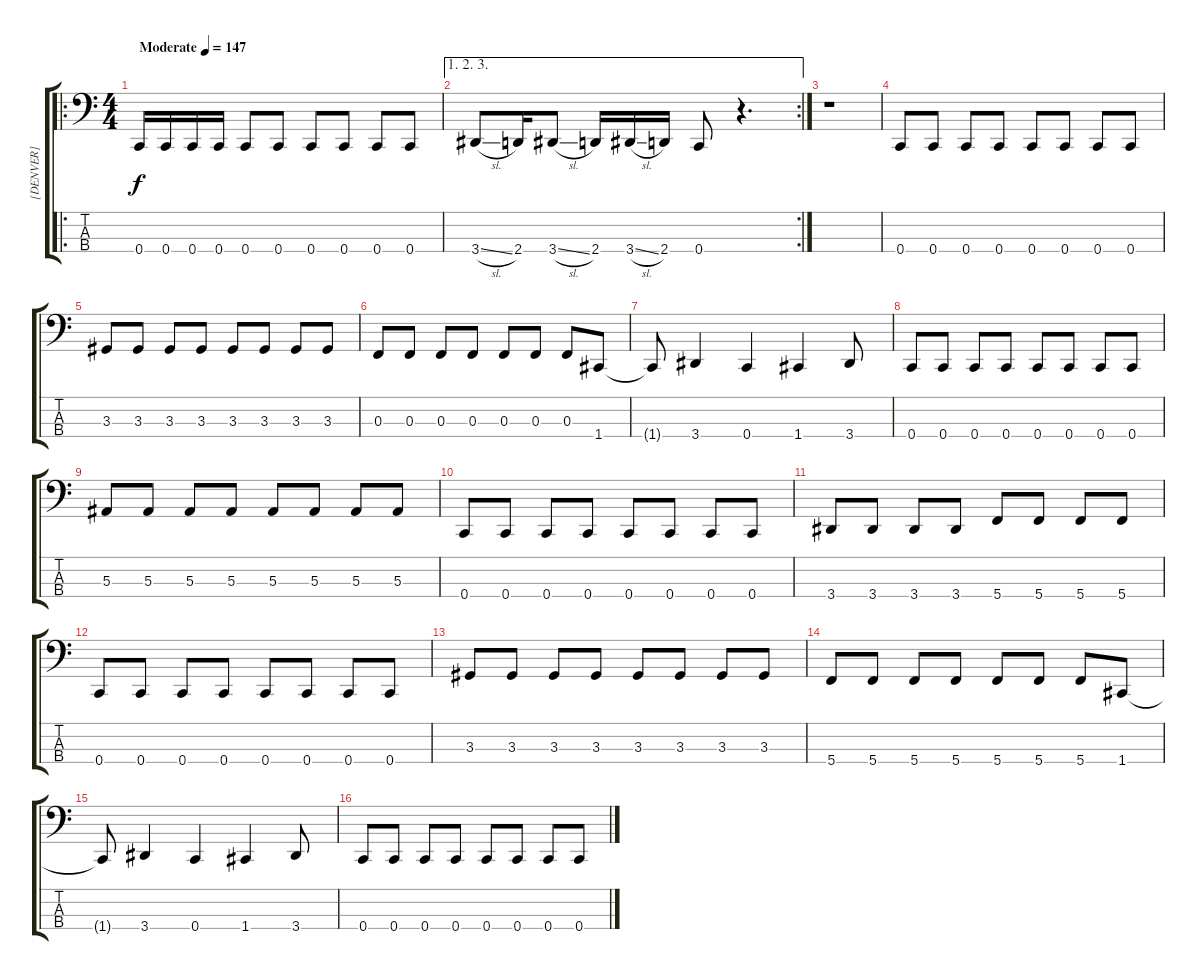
\track ("[DENVER]" "[DENVER]") {instrument electricbassfinger}
\staff {score tabs}
\tuning (Eb2 Bb1 F1 C1) {hide}
\ro
\ts (4 4)
\tempo (147 "Moderate")
\clef f4
\ks c
0.4.16{dy f instrument electricbassfinger} 0.4.16 0.4.16 0.4.16 0.4.8 0.4.8 0.4.8 0.4.8 0.4.8 0.4.8 |
\ae (1 2 3)
\rc 2
3.4{sl}.8 2.4.16 3.4{sl}.8 2.4.16 3.4{sl}.16 2.4.16 0.4.8 r.4{d} |
r.1 |
0.4.8 0.4.8 0.4.8 0.4.8 0.4.8 0.4.8 0.4.8 0.4.8 |
3.3.8 3.3.8 3.3.8 3.3.8 3.3.8 3.3.8 3.3.8 3.3.8 |
0.3.8 0.3.8 0.3.8 0.3.8 0.3.8 0.3.8 0.3.8 1.4.8 |
1.4{t}.8 3.4.4 0.4.4 1.4.4 3.4.8 |
0.4.8 0.4.8 0.4.8 0.4.8 0.4.8 0.4.8 0.4.8 0.4.8 |
5.3.8 5.3.8 5.3.8 5.3.8 5.3.8 5.3.8 5.3.8 5.3.8 |
0.4.8 0.4.8 0.4.8 0.4.8 0.4.8 0.4.8 0.4.8 0.4.8 |
3.4.8 3.4.8 3.4.8 3.4.8 5.4.8 5.4.8 5.4.8 5.4.8 |
0.4.8 0.4.8 0.4.8 0.4.8 0.4.8 0.4.8 0.4.8 0.4.8 |
3.3.8 3.3.8 3.3.8 3.3.8 3.3.8 3.3.8 3.3.8 3.3.8 |
5.4.8 5.4.8 5.4.8 5.4.8 5.4.8 5.4.8 5.4.8 1.4.8 |
1.4{t}.8 3.4.4 0.4.4 1.4.4 3.4.8 |
0.4.8 0.4.8 0.4.8 0.4.8 0.4.8 0.4.8 0.4.8 0.4.8
